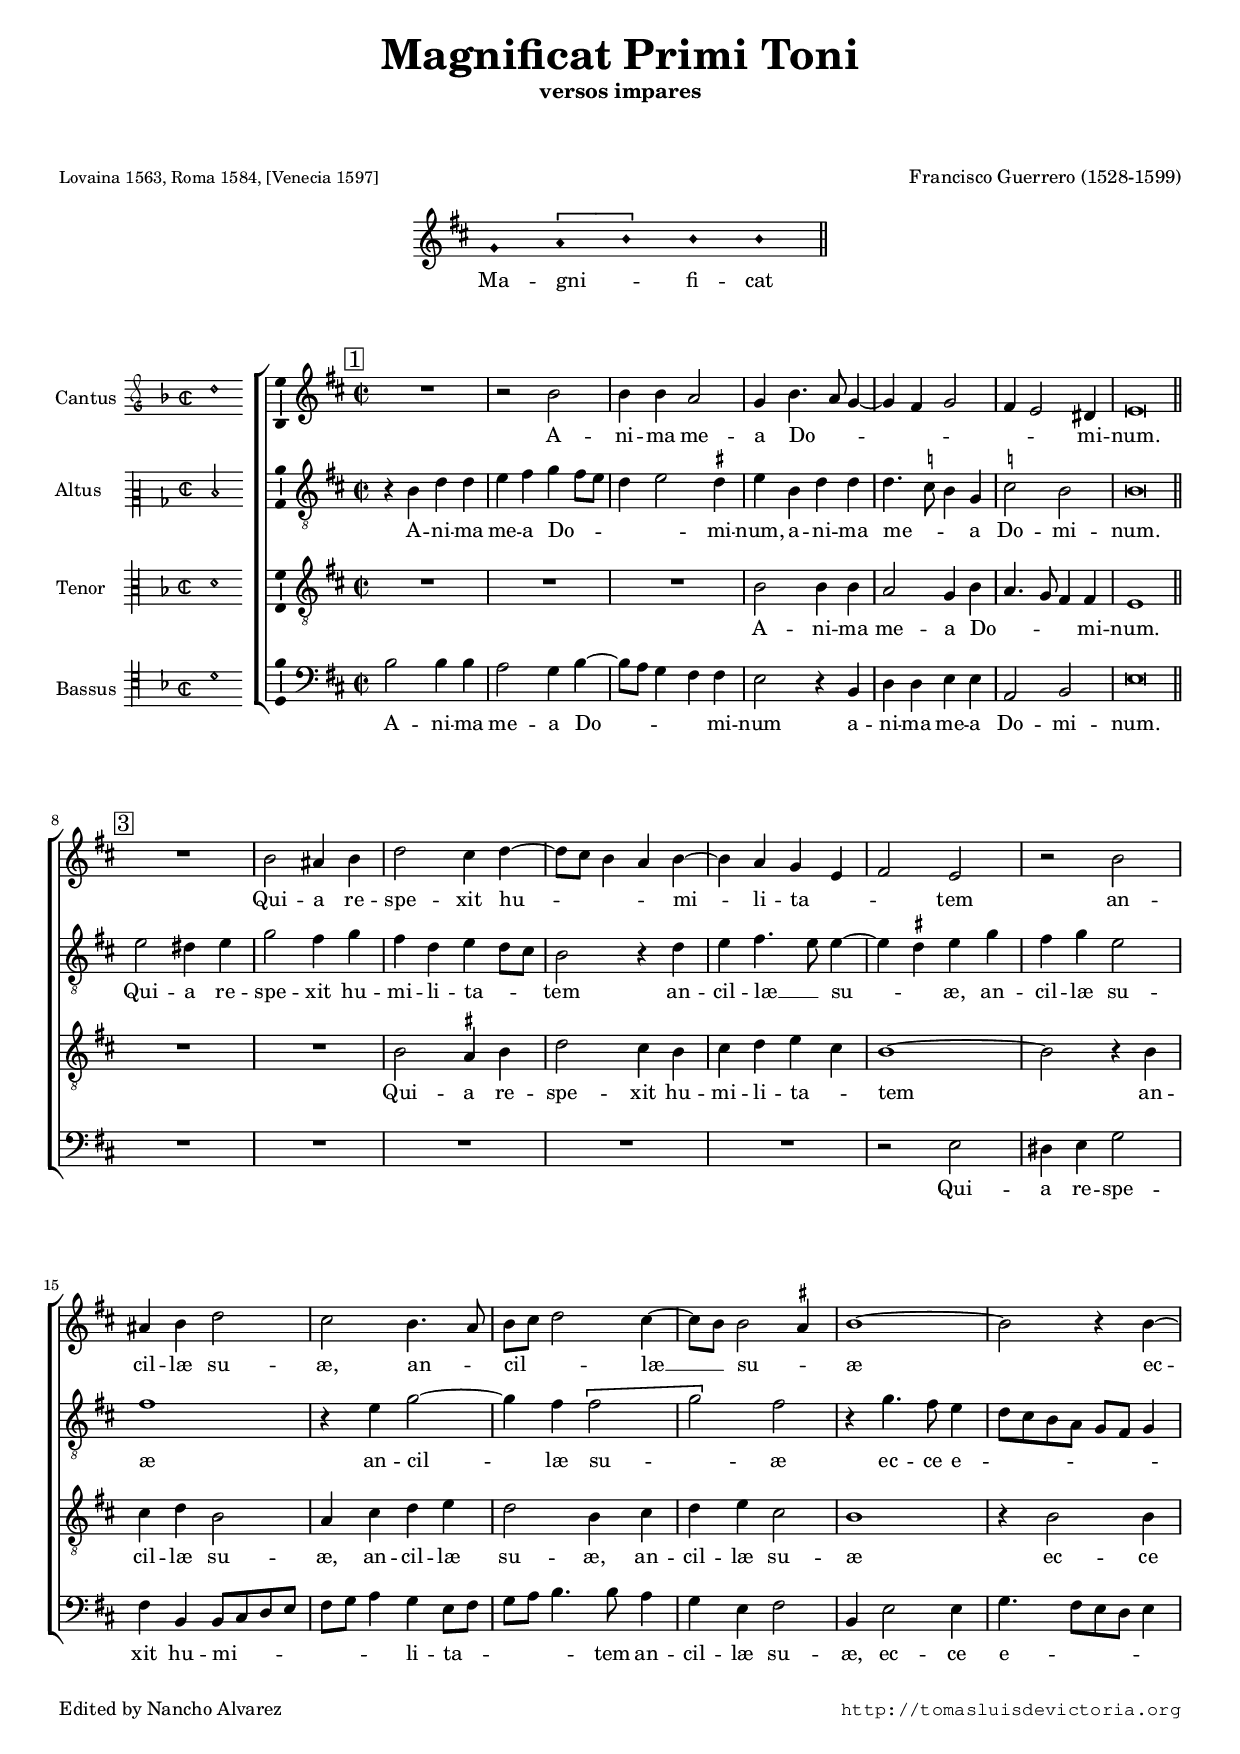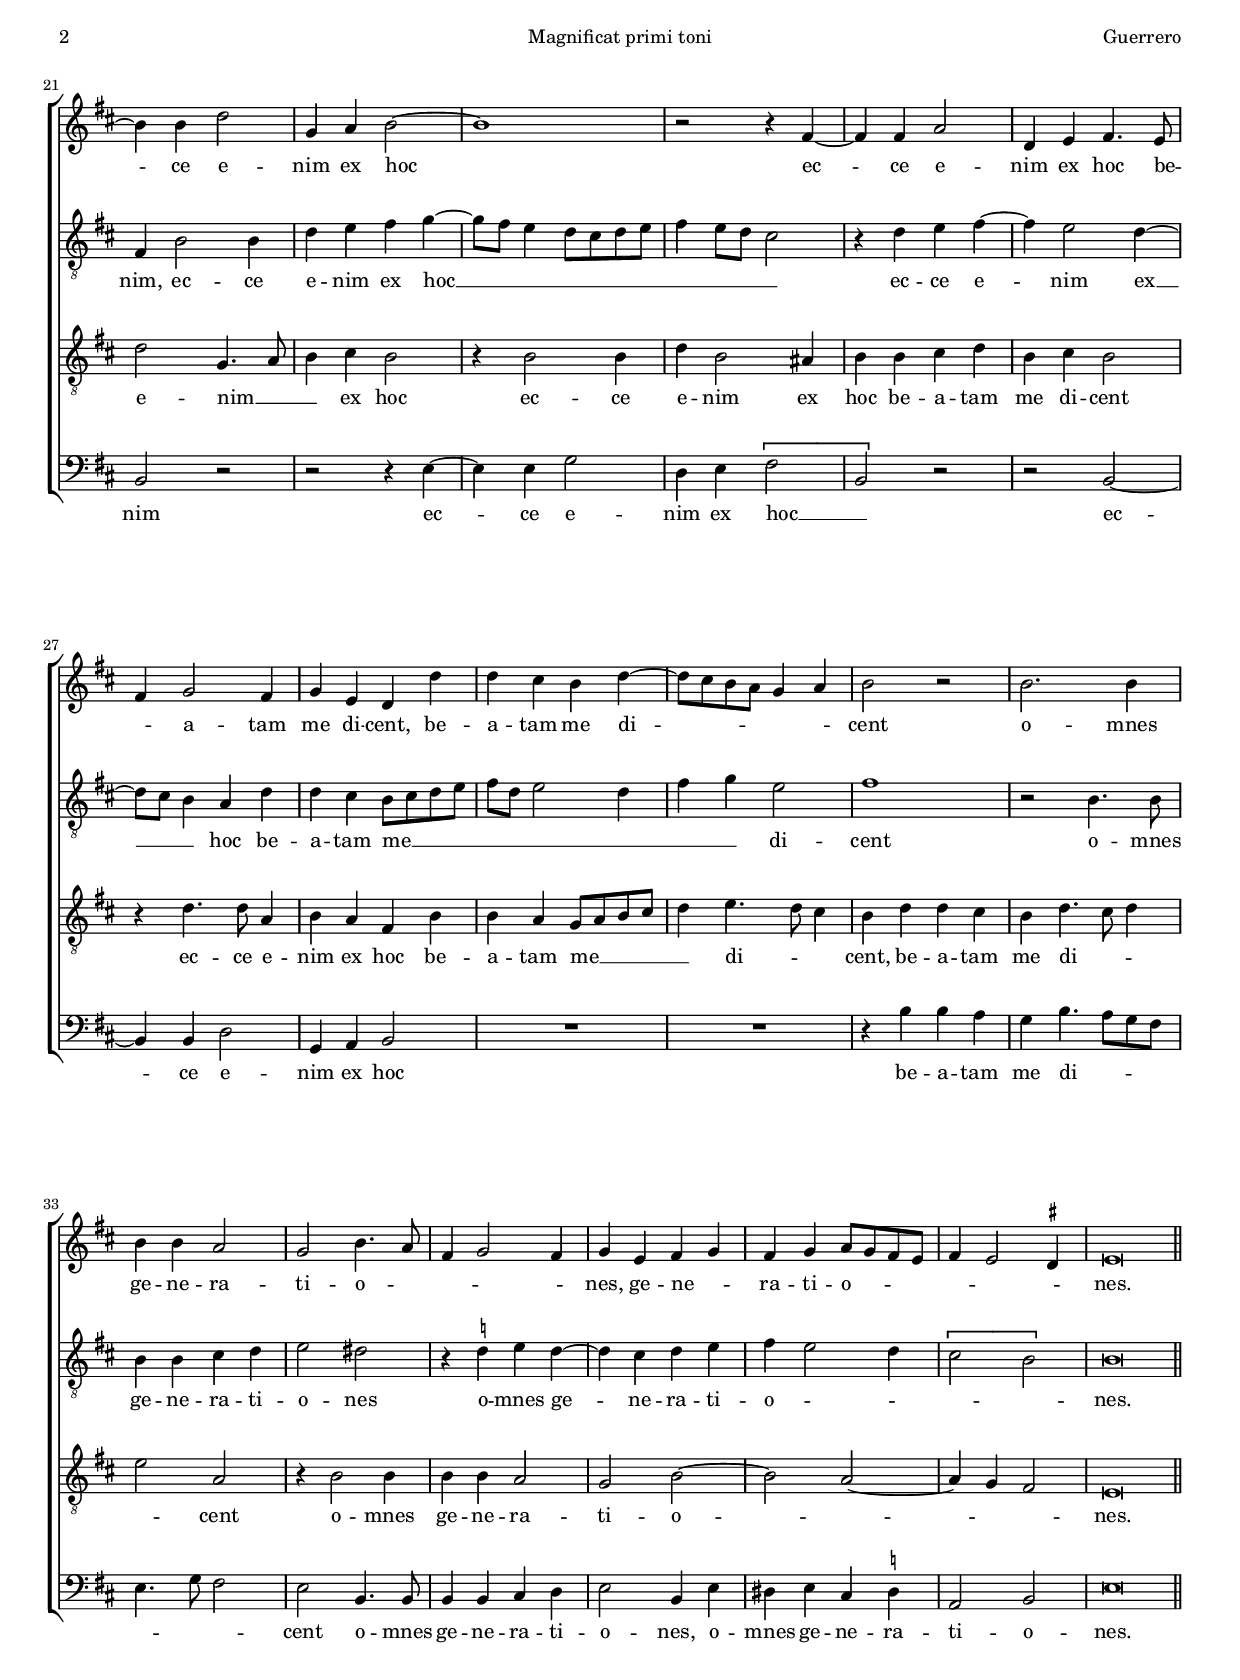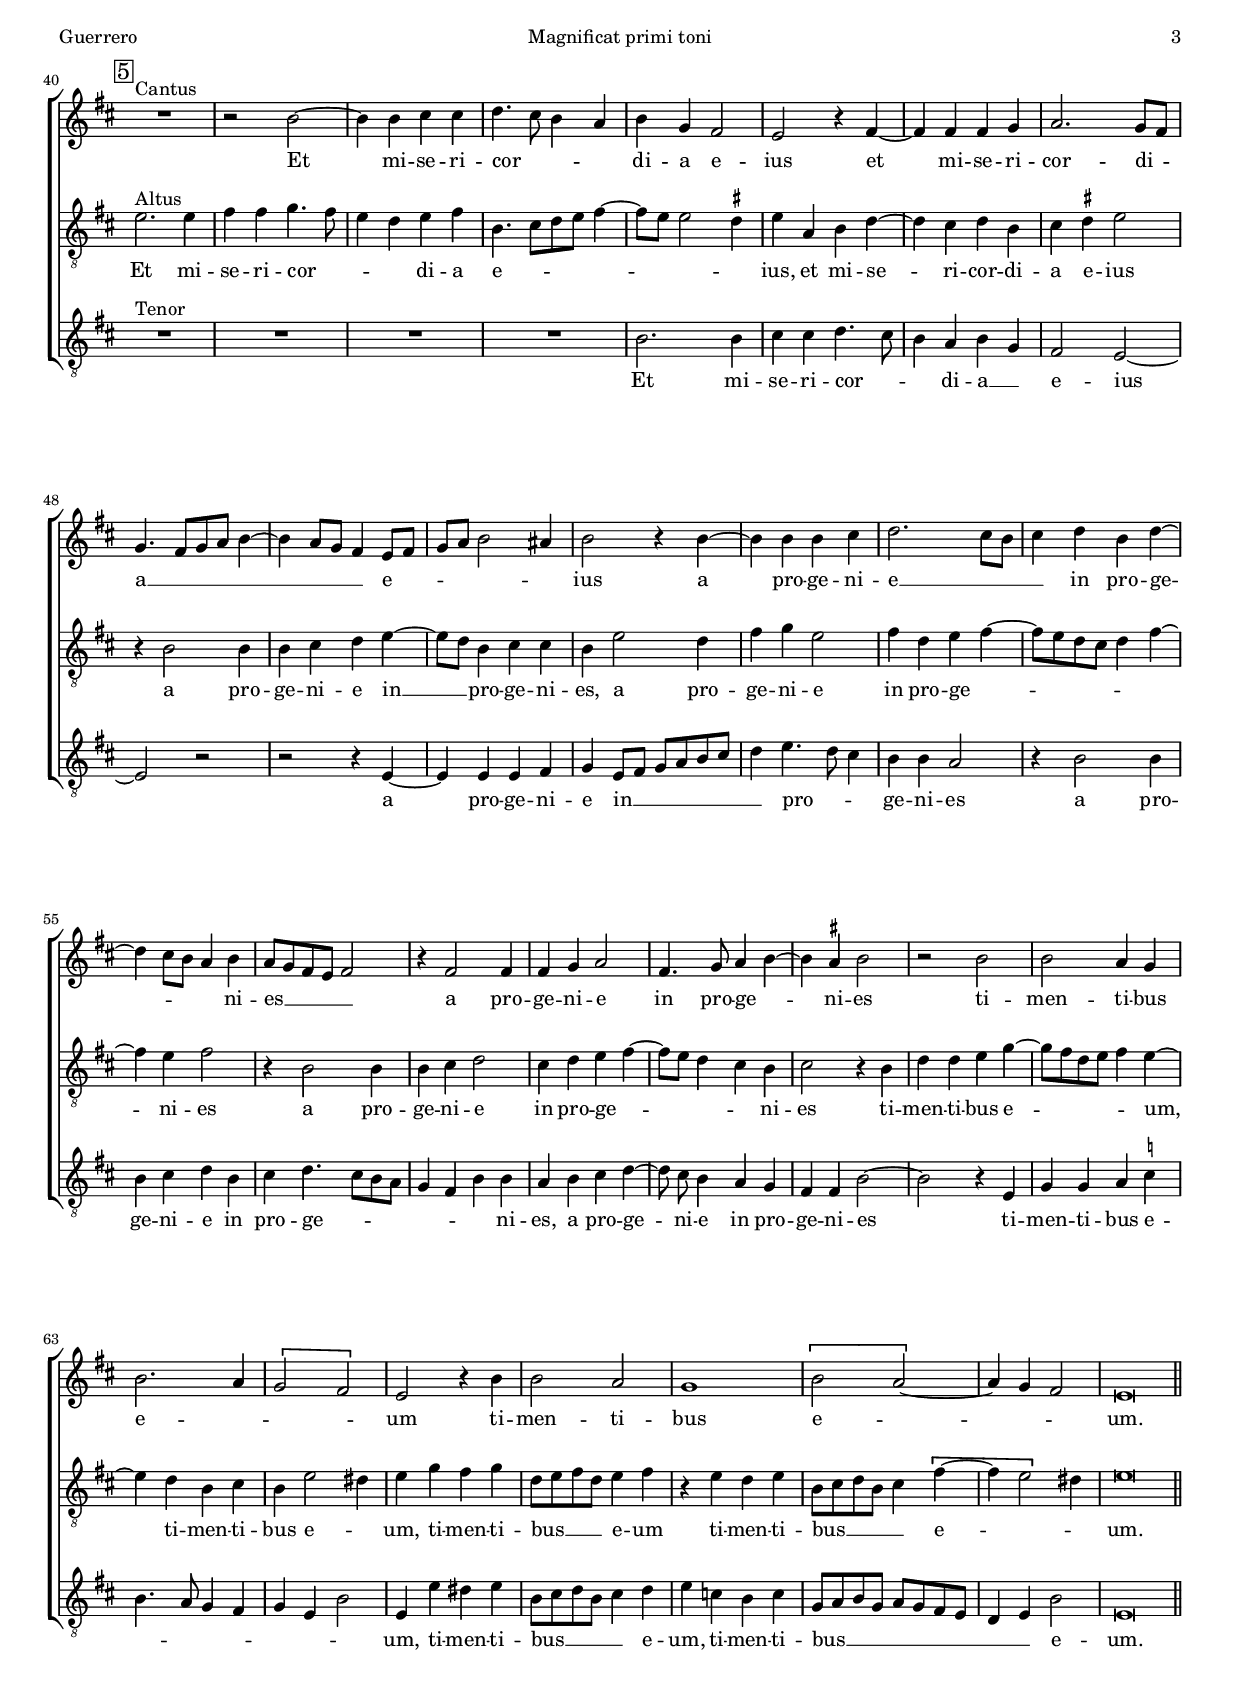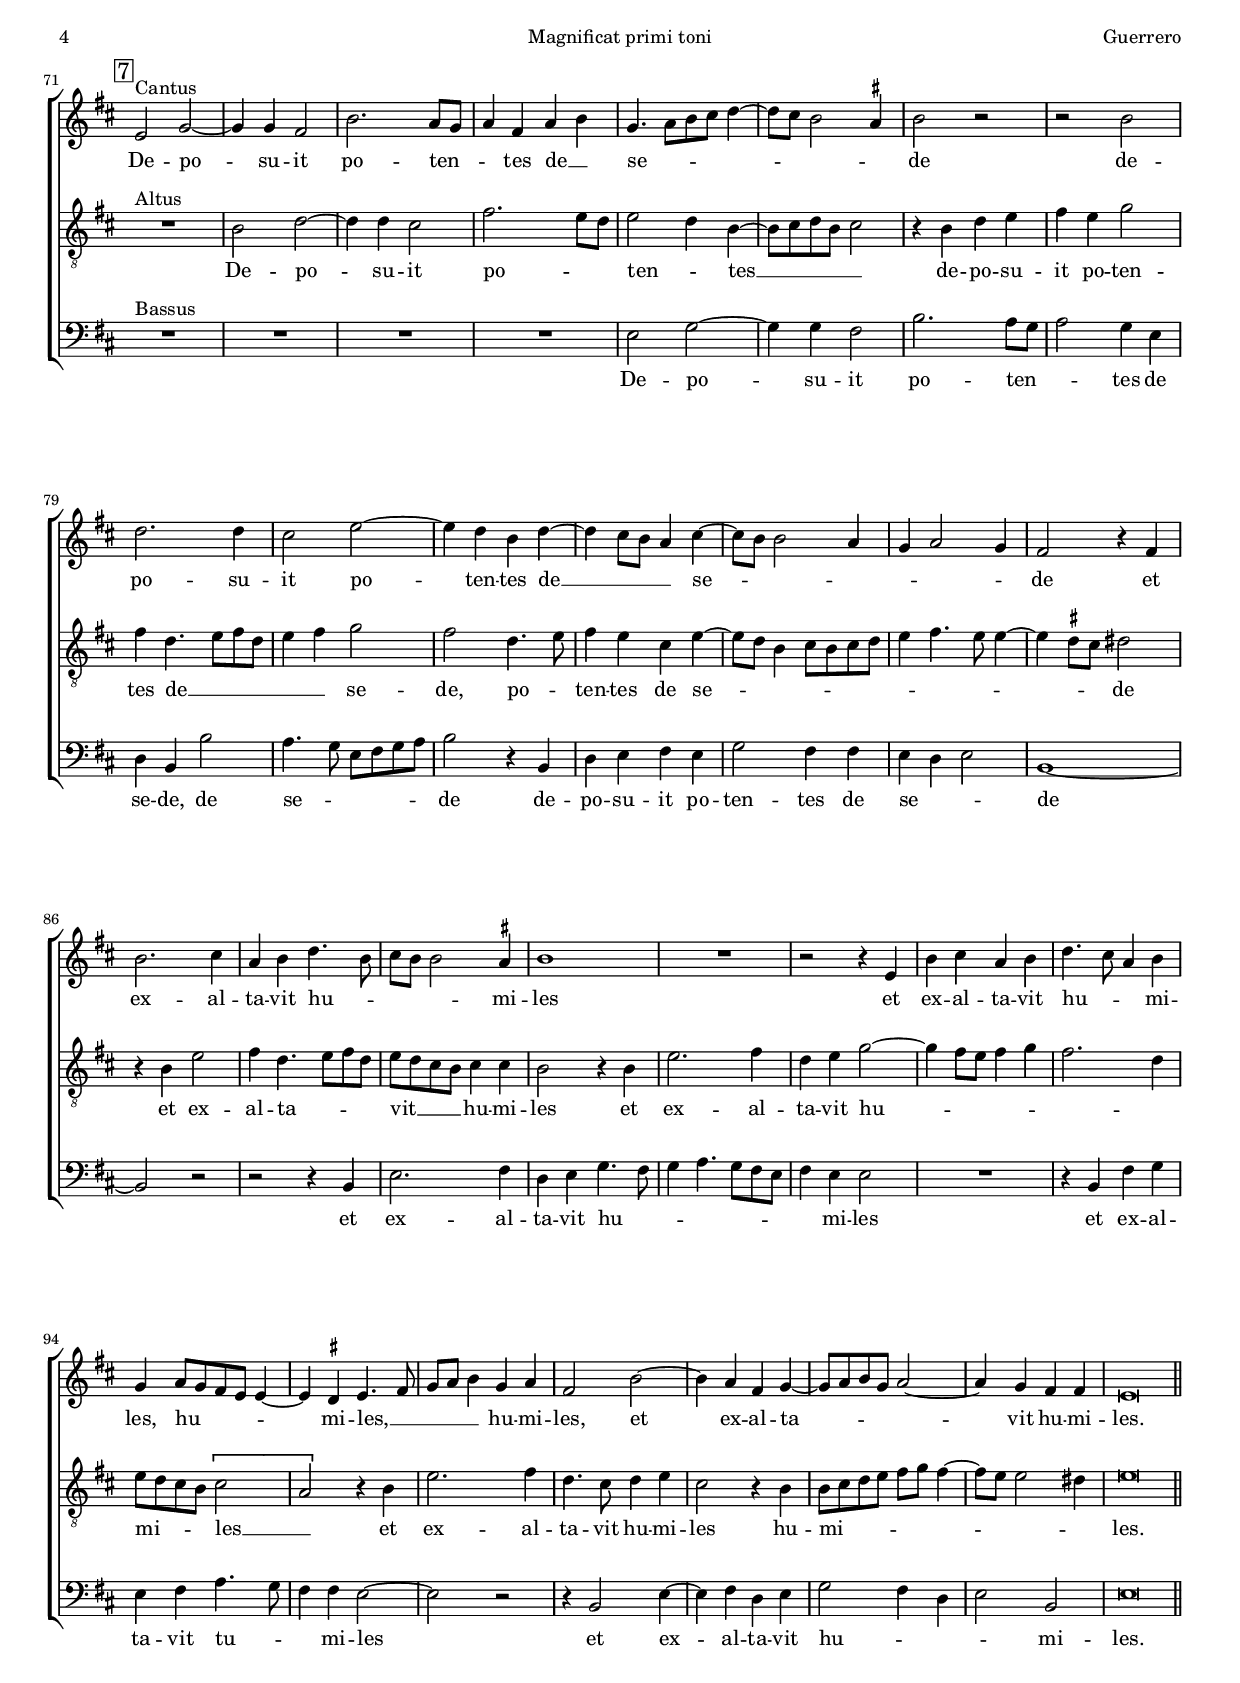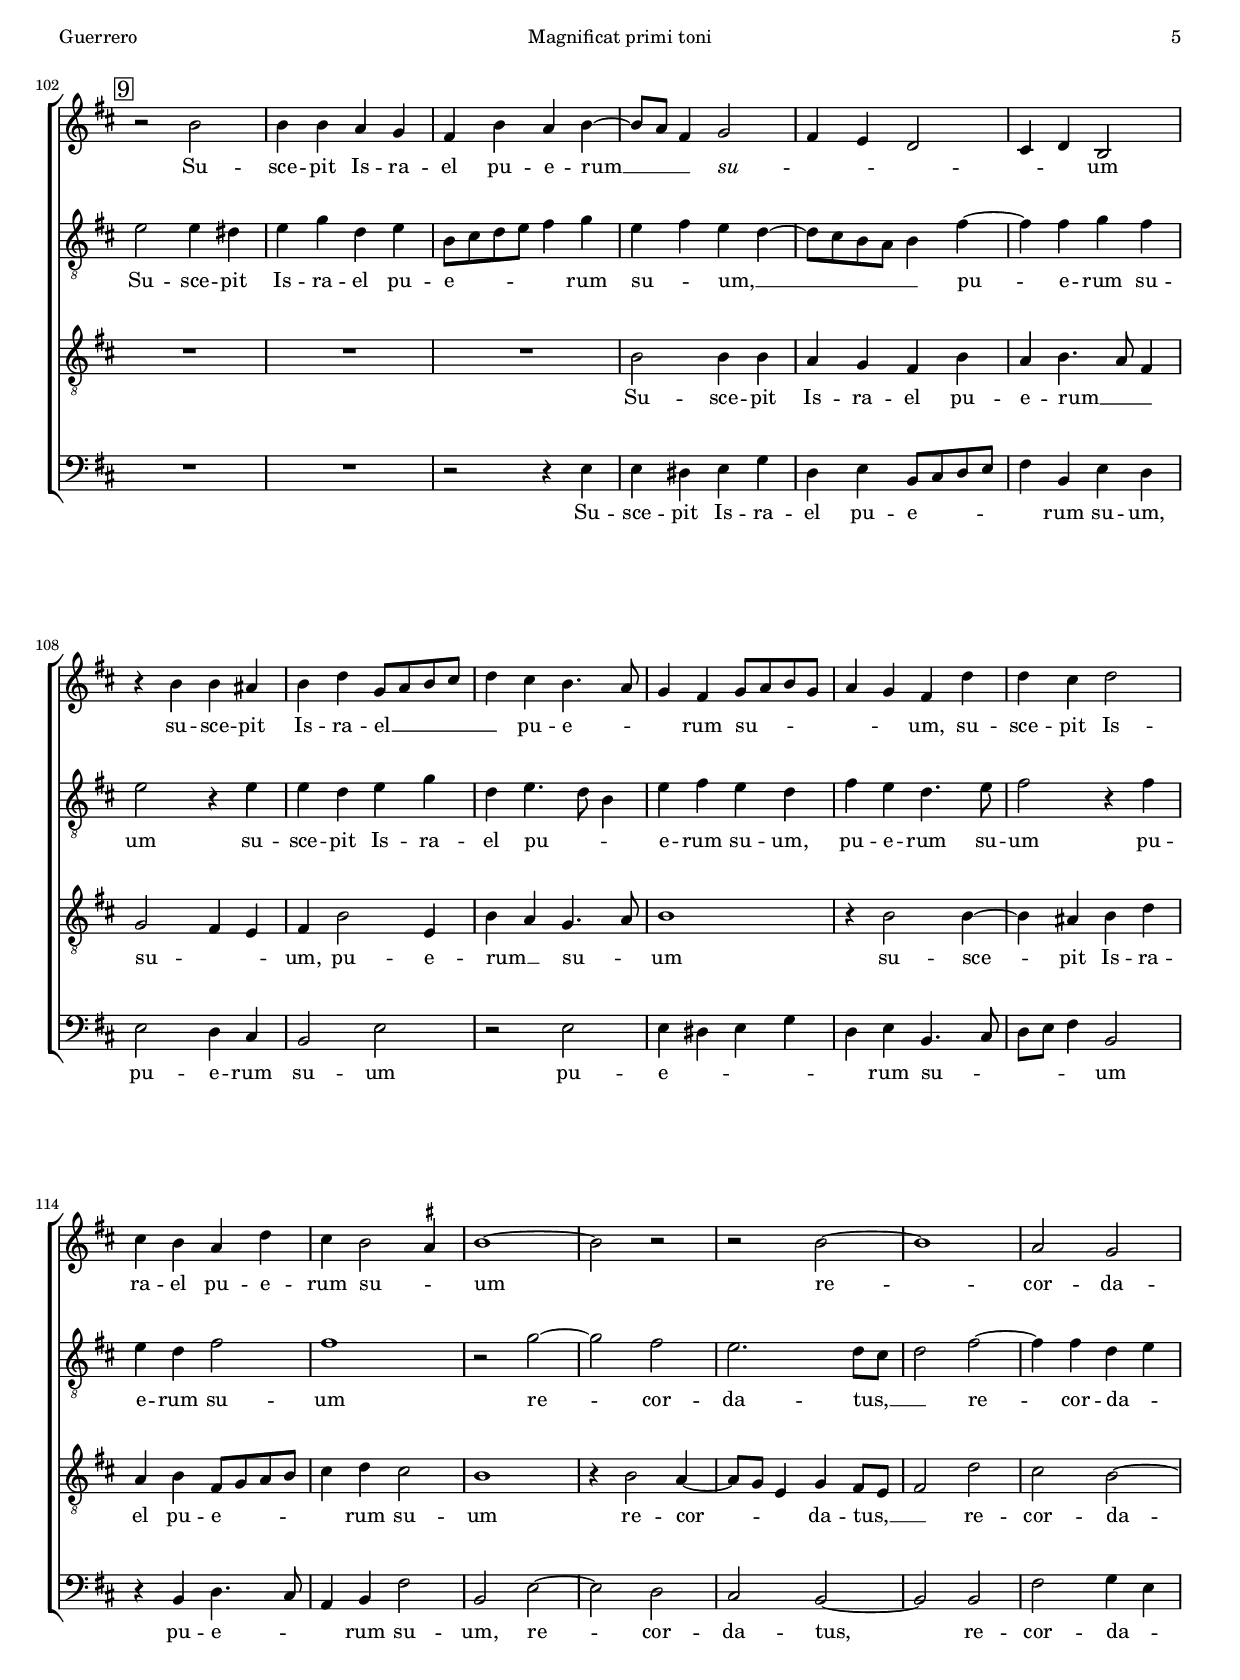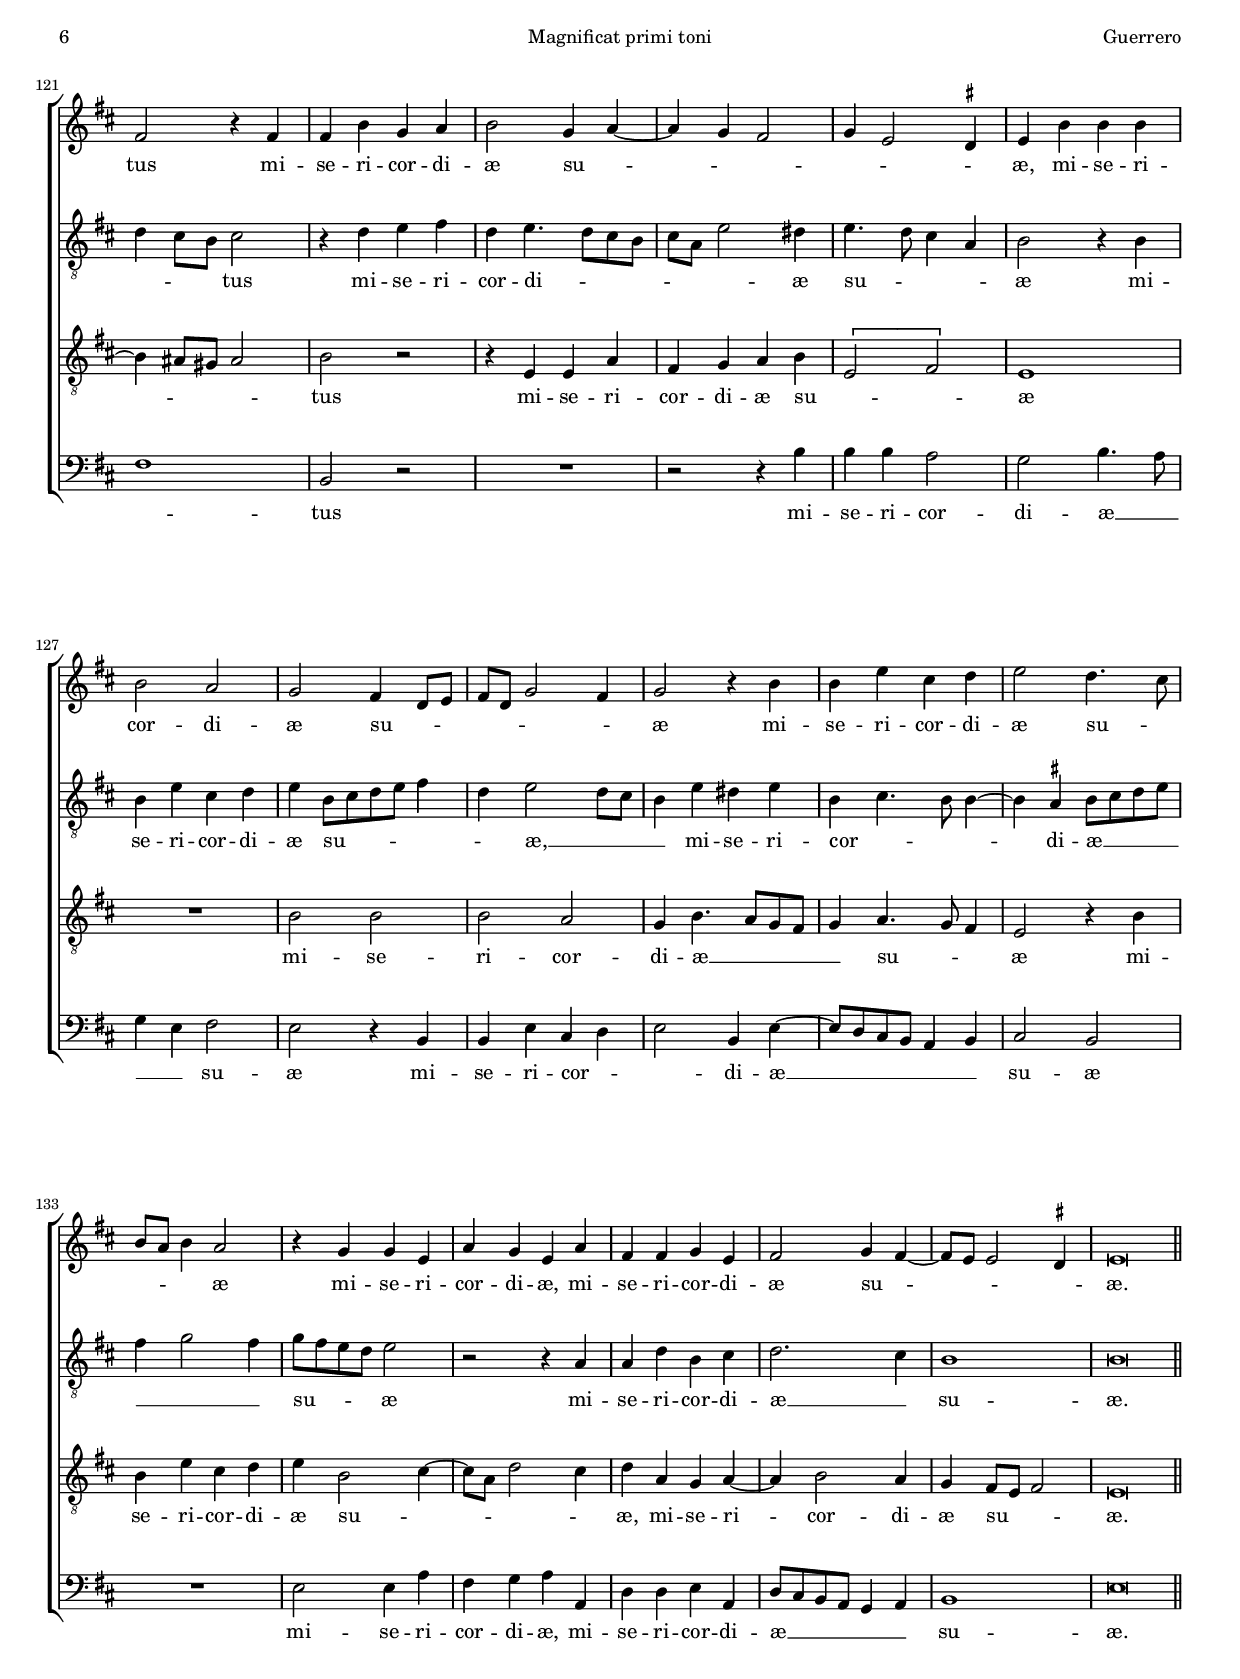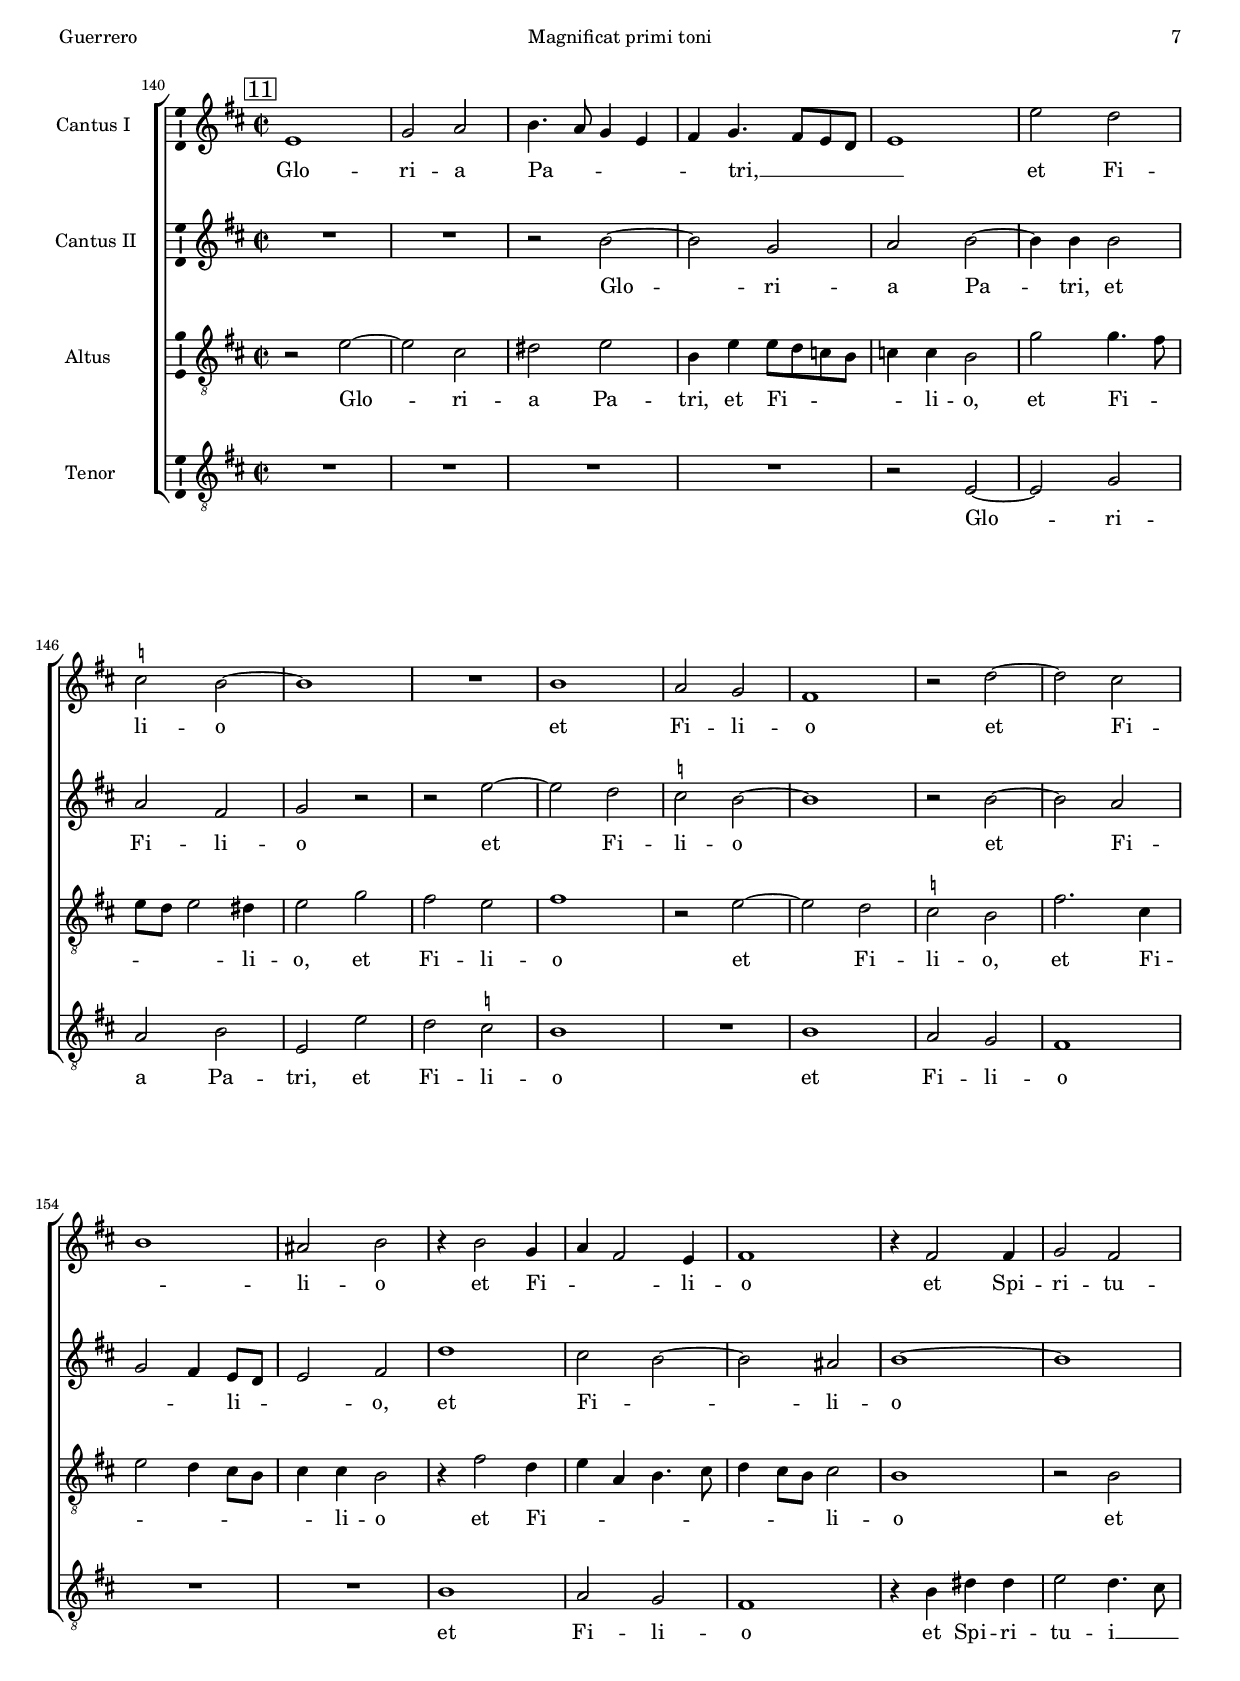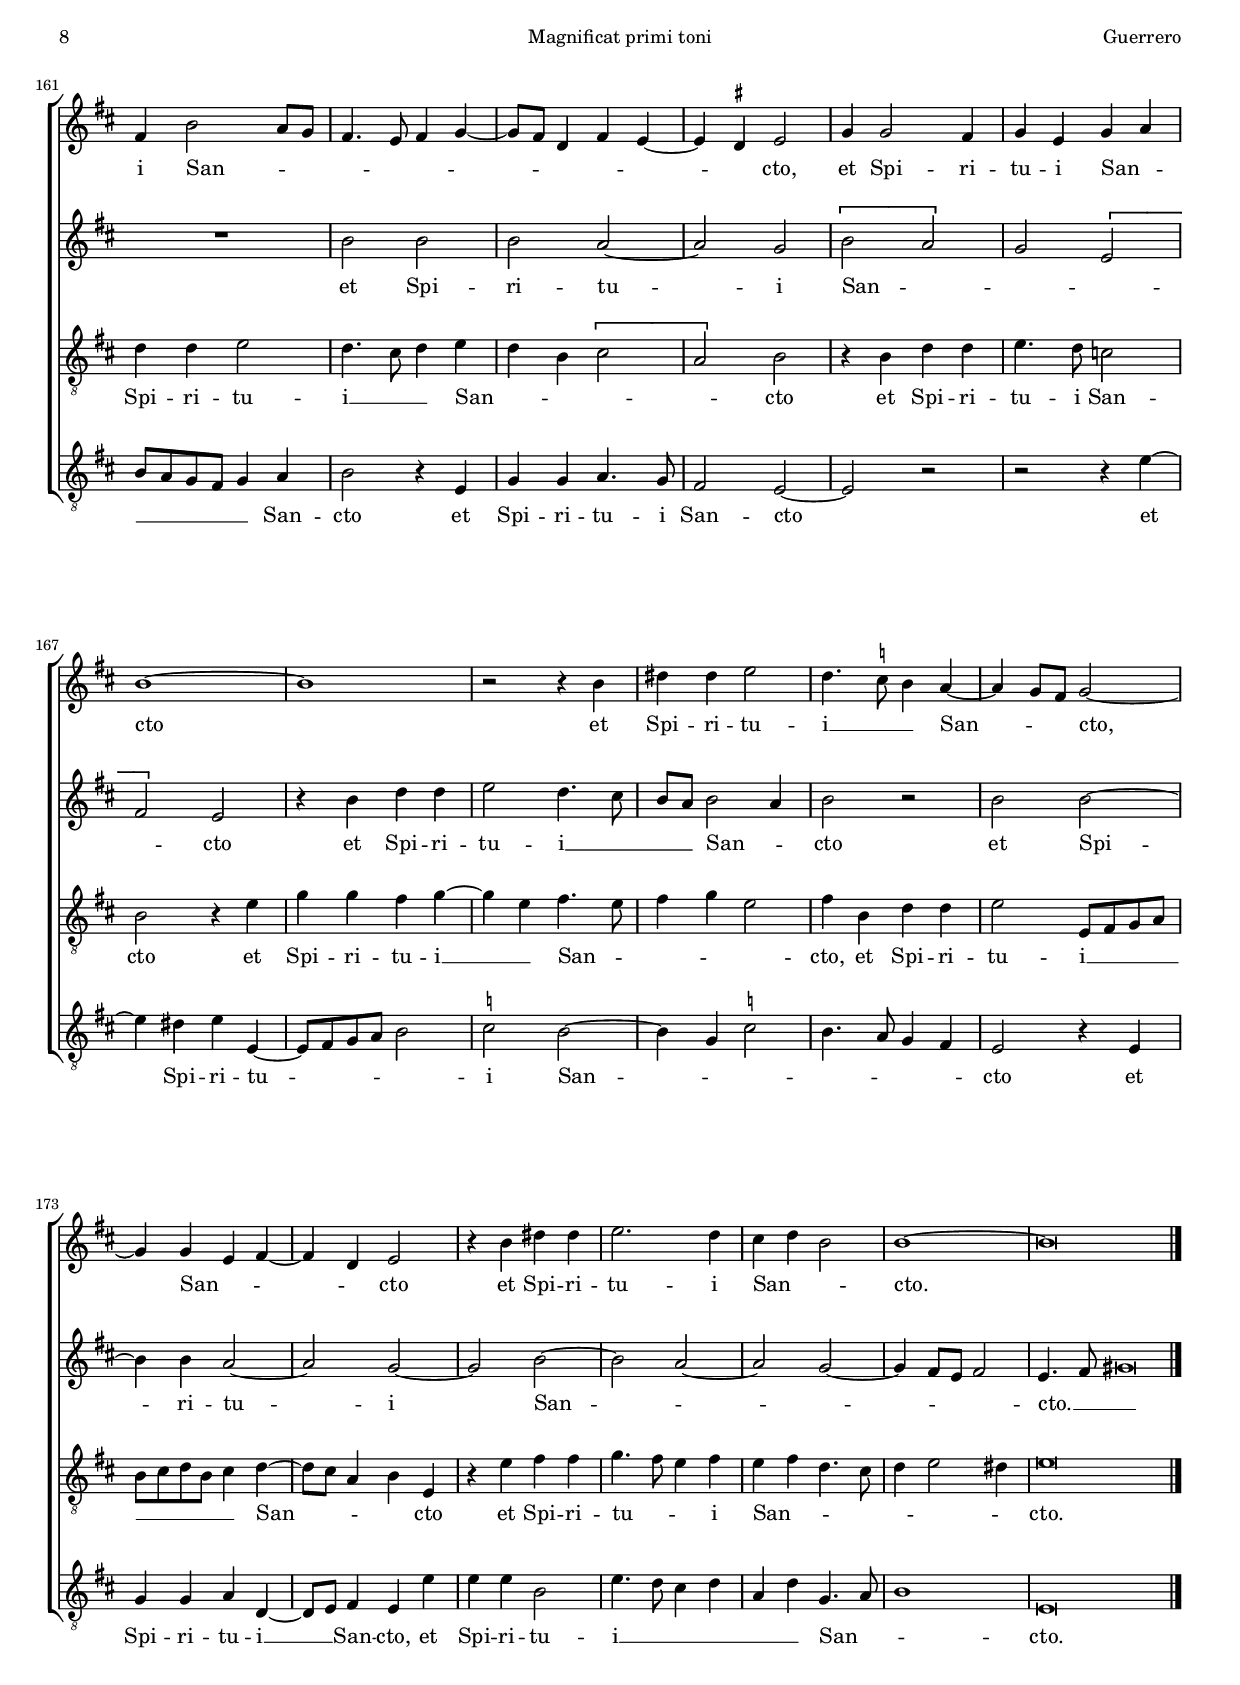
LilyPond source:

\version "2.18.0"

#(set-default-paper-size "a4")
#(set-global-staff-size 16.3)
#(ly:set-option 'point-and-click #f)
%mobile -s15.5 -i3.2 -ball

italicas=\override LyricText.font-shape = #'italic
rectas=\override LyricText.font-shape = #'upright
ss=\once \set suggestAccidentals = ##t
incipitwidth = 20

htitle="Magnificat primi toni"
hcomposer="Guerrero"

\header {
	title=\markup{\fontsize #3 "Magnificat Primi Toni"}
	subtitle="versos impares"
	subsubtitle=\markup{\null \vspace #2 }
	composer="Francisco Guerrero (1528-1599)"
        pdfauthor=\composer
	%opus="(-)"
	poet=\markup{\smaller "Lovaina 1563, Roma 1584, [Venecia 1597]"}
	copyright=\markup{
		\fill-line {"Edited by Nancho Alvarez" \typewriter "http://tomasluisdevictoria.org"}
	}
%	tagline=""
}

\score {\transpose c' a {
<<
         \new Voice = "canto" {
                 \override Staff.TimeSignature.stencil = #'()
                 \override Stem.transparent = ##t
                 \set Score.timing = ##f
                 \override NoteHead.style = #'neomensural         
                 \clef "G" 
                 \key d \minor
                 bes'4 \[c'' d''\] d'' d'' \bar "||"
         }
         \new Lyrics \lyricsto "canto" {
                 Ma -- gni -- _ fi -- cat
         }
>>
        }%transpose

\layout {
        line-width=13\cm 
        %tablet line-width=12\cm
        indent=6.0\cm
        %tablet indent = 4\cm
        ragged-right = ##f
        \override LigatureBracket.padding = #0
}
}

%tablet \pageBreak

global={\key f \major \time 2/2 
	\mark \markup{\box 1} \skip 1*7 \bar "||" \break
	\mark \markup{\box 3} \skip 1*32 \bar "||" \break
	\mark \markup{\box 5} \skip 1*31 \bar "||" \break
	\mark \markup{\box 7} \skip 1*31 \bar "||" \break
	\mark \markup{\box 9} \skip 1*38 \bar "||"
}


cantus=\relative c''{
	R1
	r2 d
	d4 d c2
	bes4 d4. c8 bes4 ~
	bes a bes2
	a4 g2 fis4
	g\breve*1/2
	R1
	d'2 cis4 d
	f2 e4 f ~
	f8 e d4 c d ~
	d c bes g 
	a2 g
	r2 d'
	cis4 d f2
	e2 d4. c8 
	d8 e f2 e4 ~
	e8 d d2 \ss cis4
	d1 ~
	d2 r4 d ~
	d d f2
	bes,4 c d2 ~
	d1
	r2 r4 a ~
	a a c2
	f,4 g a4. g8
	a4 bes2 a4
	bes g f f'
	f e d f ~
	f8 e d c bes4 c
	d2 r
	d2. d4
	d4 d c2
	bes d4. c8 a4 bes2 a4
	bes g a bes
	a bes c8 bes a g
	a4 g2 \ss fis4
	g\breve*1/2
        \once \override Score.TextScript.padding = #.8
	s4*0^\markup{"Cantus"}
	R1
	r2 d'2 ~
	d4 d e e
	f4. e8 d4 c
	d bes a2
	g r4 a ~
	a a a bes
	c2. bes8 a
	bes4. a8[ bes c] d4 ~
	d c8 bes a4 g8 a 
	bes c d2 cis4
	d2 r4 d ~
	d d d e
	f2. e8 d
	e4 f d f ~
	f e8 d c4 d
	c8 bes a g a2
	r4 a2 a4
	a bes c2
	a4. bes8 c4 d ~
	d \ss cis d2
	r d
	d c4 bes
	d2. c4
	\[bes2 a\]
	g r4 d' 
	d2 c
	bes1
	\[d2 c ~ \]
	c4 bes a2 
	g\breve*1/2
	\once \override Score.TextScript.padding = #.8
	g2^\markup{"Cantus"} bes ~
	bes4 bes a2
	d2. c8 bes
	c4 a c d
	bes4. c8[ d e] f4 ~
	f8 e d2 \ss cis4 
	d2 r
	r2 d
	f2. f4
	e2 g ~
	g4 f d f ~
	f e8 d c4 e ~
	e8 d d2 c4
	bes c2 bes4
	a2 r4 a
	d2. e4
	c d f4. d8
	e d d2 \ss cis4
	d1
	R1
	r2 r4 g,
	d'e c d 
	f4. e8 c4 d
	bes4 c8[ bes a g] g4 ~
	g \ss fis4 g4. a8
	bes c d4 bes c
	a2 d ~
	d4 c a bes ~
	bes8 c d bes c2 ~
	c4 bes a a
	g\breve*1/2
	r2 d'
	d4 d c bes
	a d c d ~
	d8 c a4 bes2
	a4 g f2
	e4 f d2
	r4 d' d cis
	d4 f bes,8 c d e
	f4 e d4. c8
	bes4 a bes8 c d bes
	c4 bes a f'
	f e f2
	e4 d c f
	e d2 \ss cis4
	d1 ~
	d2 r
	r d ~
	d1
	c2 bes
	a r4 a
	a d bes c
	d2 bes4 c ~
	c bes a2
	bes4 g 2 \ss fis4
	g d' d d
	d2 c
	bes a4 f8 g
	a f bes2 a4
	bes2 r4 d
	d g e f
	g2 f4. e8
	d c d4 c2
	r4 bes bes g 
	c bes g c
	a a bes g
	a2 bes4 a ~
	a8 g g2 \ss fis4
	g\breve*1/2
	
}

altus=\relative c'{
	r4 d f f
	g a bes a8 g 
	f4 g2 \ss fis4
	g4 d f f
	f4. \ss ees8 d4 bes
	\ss ees2 d
	d\breve*1/2
	g2 fis4 g
	bes2 a4 bes
	a4 f g f8 e
	d2 r4 f
	g a4. g8 g4 ~
	g \ss fis4 g bes
	a bes g2
	a1
	r4 g bes2 ~
	bes4 a \[a2
	bes\] a
	r4 bes4. a8 g4 
	f8 e d c bes a bes4
	a d2 d4
	f g a bes ~
	bes8 a g4 f8 e f g
	a4 g8 f e2
	r4 f g a ~
	a g2 f4 ~
	f8 e d4 c f
	f4 e d8 e f g 
	a f g2 f4
	a bes g2
	a1
	r2 d,4. d8
	d4 d e f
	g2 fis
	r4 \ss f! g f ~f e f g
	a4 g2 f4
	\[e2 d\]
	d\breve*1/2
	s4*0^\markup{"Altus"}
	g2. g4
	a a bes4. a8
	g4 f g a
	d,4. e8[ f g] a4 ~
	a8 g g2 \ss fis4
	g4 c, d f ~
	f e f d
	e4 \ss fis4 g2
	r4 d2 d4
	d e f g ~
	g8 f d4 e e
	d4 g2 f4
	a bes g2
	a4 f g a ~
	a8 g f e f4 a ~
	a4 g a2
	r4 d,2 d4
	d e f2
	e4 f g a ~
	a8 g f4 e d
	e2 r4 d
	f f g bes ~
	bes8 a f g a4 g ~
	g f d e
	d g2 fis4
	g bes a bes
	f8 g a f g4 a
	r4 g f g 
	d8 e f d e4 \[a ~
	a g2\] fis4
	g\breve*1/2
	s4*0^\markup{"Altus"} 
	R1
	d2 f ~
	f4 f e2
	a2. g8 f
	g2 f4 d ~
	d8 e f d e2
	r4 d f g
	a4 g bes2
	a4 f4. g8 a f
	g4 a bes2
	a f4. g8
	a4 g e g ~
	g8 f d4 e8 d e f
	g4 a4. g8 g4 ~
	g \ss fis8 e fis!2
	r4 d g2
	a4 f4. g8 a f
	g f e d e4 e
	d2 r4 d
	g2. a4
	f g bes2 ~
	bes4 a8 g a4 bes
	a2. f4
	g8 f e d \[e2 
	c\] r4 d
	g2. a4
	f4. e8 f4 g
	e2 r4 d
	d8 e f g a bes a4 ~
	a8 g g2 fis4 
	g\breve*1/2
	g2 g4 fis
	g bes f g
	d8 e f g a4 bes
	g4 a g f ~
	f8 e d c d4 a' ~
	a a bes a 
	g2 r4 g
	g4 f g bes
	f g4. f8 d4
	g a g f
	a g f4. g8
	a2 r4 a
	g f a2
	a1
	r2 bes ~
	bes a 
	g2. f8 e 
	f2 a ~
	a4 a f g
	f e8 d e2
	r4 f g a
	f g4. f8 e d
	e c g'2 fis4
	g4. f8 e4 c
	d2 r4 d
	d g e f
	g d8[ e f g] a4
	f4 g2 f8 e
	d4 g fis g
	d e4. d8 d4 ~
	d \ss cis d8 e f g
	a4 bes2 a4
	bes8 a g f g2
	r2 r4 c,
	c f d e
	f2. e4
	d1
	d\breve*1/2
	
}

tenor=\relative c'{
	R1*3
	d2 d4 d
	c2 bes4 d
	c4. bes8 a4 a
	g1
	R1*2
	d'2 \ss cis4 d
	f2 e4 d
	e4 f g e
	d1 ~
	d2 r4 d
	e f d2
	c4 e f g
	f2 d4 e
	f g e2
	d1
	r4 d2 d4
	f2 bes,4. c8
	d4 e d2
	r4 d2 d4
	f4 d2 cis4
	d d e f
	d e d2
	r4 f4. f8 c4
	d c a d
	d c bes8 c d e
	f4 g4. f8 e4
	d f f e
	d f4. e8 f4
	g2 c,
	r4 d2 d4
	d d c2
	bes d ~
	d c ~
	c4 bes a2
	g\breve*1/2
	s4*0^\markup{"Tenor"}
	R1*4
	d'2. d4
	e e f4. e8 
	d4 c d bes
	a2 g ~
	g2 r2
	r r4 g ~
	g g g a
	bes4 g8 a bes c d e
	f4 g4. f8 e4
	d d c2
	r4 d2 d4
	d4 e f d
	e f4. e8 d c
	bes4 a d d
	c d e f ~
	f8 \noBeam e d4 c bes
	a a d2 ~
	d r4 g,
	bes bes c \ss ees
	d4. c8 bes4 a
	bes g d'2
	g,4 g' fis g
	d8 e f d e4 f
	g ees d ees
	bes8 c d bes c bes a g
	f4 g d'2
	g,\breve*1/2
	R1*31
	R1*3
	d'2 d4 d
	c bes a d
	c d4. c8 a4
	bes2 a4 g
	a4 d2 g,4
	d' c bes4. c8
	d1
	r4 d2 d4 ~
	d cis d f
	c d a8 bes c d
	e4 f e2
	d1
	r4 d2 c4 ~
	c8 bes g4 bes a8 g
	a2 f'
	e d ~
	d4 cis8 b cis2
	d r
	r4 g, g c
	a bes c d
	\[g,2 a\]
	g1
	R1
	d'2 d
	d c
	bes4 d4. c8 bes a
	bes4 c4. bes8 a4
	g2 r4 d'
	d g e f
	g d2 e4 ~
	e8 c f2 e4
	f c bes c ~
	c d2 c4
	bes a8 g a2
	g\breve*1/2
}

bassus=\relative c'{
	d2 d4 d
	c2 bes4 d ~
	d8 c bes4 a a
	g2 r4 d
	f f g g
	c,2 d
	g\breve*1/2
	R1*5
	r2 g
	fis4 g bes2
	a4 d, d8 e f g
	a bes c4 bes g8 a 
	bes c d4. d8 c4
	bes g a2
	d,4 g2 g4
	bes4. a8[ g f] g4
	d2 r
	r r4 g ~
	g g bes2
	f4 g \[a2 
	d,2\] r2
	r d ~
	d4 d f2
	bes,4 c d2
	R1*2
	r4 d'4 d c
	bes d4. c8 bes a
	g4. bes8 a2
	g d4. d8 
	d4 d e f
	g2 d4 g
	fis g e \ss f
	c2 d
	g\breve*1/2
	R1*31
	s4*0^\markup{"Bassus"}
	R1*4
	g2 bes ~
	bes4 bes a2
	d2. c8 bes
	c2 bes4 g
	f d d'2
	c4. bes8 g8 a bes c 
	d2 r4 d,
	f4 g a g
	bes2 a4 a
	g f g2
	d1 ~
	d2 r
	r2 r4 d
	g2. a4
	f4 g bes4. a8
	bes4 c4. bes8 a g
	a4 g g2
	R1
	r4 d a' bes
	g a c4. bes8 
	a4 a g2 ~
	g r
	r4 d2 g4 ~
	g a f g
	bes2 a4 f
	g2 d
	g\breve*1/2
	R1*2
	r2 r4 g
	g fis g bes
	f g d8 e f g
	a4 d, g f
	g2 f4 e
	d2 g
	r2 g
	g4 fis g bes
	f g d4. e8
	f8 g a4 d,2
	r4 d f4. e8 
	c4 d a'2
	d,2 g ~
	g f
	e d ~
	d d 
	a' bes4 g
	a1
	d,2 r
	R1
	r2 r4 d'
	d4 d c2
	bes d4. c8
	bes4 g a2
	g r4 d
	d4 g e f
	g2 d4 g ~
	g8 f e d c4 d
	e2 d
	R1
	g2 g4 c
	a bes c c,
	f4 f g c,
	f8 e d c bes4 c
	d1
	g\breve*1/2
}

textocantus=\lyricmode{
A -- ni -- ma me -- a Do -- _ _ _ _ _ _ mi -- num.
Qui -- a re -- spe -- xit hu -- _ _ _ mi -- li -- ta -- _ _ tem
an -- cil -- læ su -- æ,
an -- _ cil -- _ _ læ __ _ su -- _ æ
ec -- ce e -- nim ex hoc
ec -- ce e -- nim ex hoc be -- _ a -- tam me di -- cent,
be -- a -- tam me di -- _ _ _ _ _ cent
o -- mnes ge -- ne -- ra -- ti -- o -- _ _ _ _ nes,
ge -- ne -- _ ra -- ti -- o -- _ _ _ _ _ _ nes.
Et mi -- se -- ri -- cor -- _ _ _ di -- a e -- ius
et mi -- se -- ri -- cor -- di -- _ a __ _ _ _ _ _ _ _ e -- _ _ _ _ _ ius
a pro -- ge -- ni -- e __ _ _ _ in pro -- ge -- _ _ _ ni -- es __ _ _ _ _ 
a pro -- ge -- ni -- e in pro -- ge -- _ ni -- es
ti -- men -- ti -- bus e -- _ _ _ um
ti -- men -- ti -- bus e -- _ _ _ um.
De -- po -- su -- it po -- ten -- _ _ tes de __ _ se -- _ _ _ _ _ _ _ de
de -- po -- su -- it po -- ten -- tes de __ _ _ _ se -- _ _ _ _ _ _ de
et ex -- al -- ta -- vit hu -- _ _ _ _ mi -- les
et ex -- al -- ta -- vit hu -- _ _ mi -- les,
hu -- _ _ _ _ mi -- les, __ _ _ _ _
hu -- mi -- les,
et ex -- al -- ta -- _ _ _ _ vit hu -- mi -- les.
Su -- sce -- pit Is -- ra -- el 
pu -- e -- rum __ _ _ \italicas su -- _ _ _ _ _ \rectas um
su -- sce -- pit Is -- ra -- el __ _ _ _ _ pu -- e -- _ _ rum su -- _ _ _ _ _ um,
su -- sce -- pit Is -- ra -- el pu -- e -- rum su -- _ um
re -- cor -- da -- tus
mi -- se -- ri -- cor -- di -- æ su -- _ _ _ _ _ _ æ,
mi -- se -- ri -- cor -- di -- æ su -- _ _ _ _ _ _ æ
mi -- se -- ri -- cor -- di -- æ su -- _ _ _ _ æ
mi -- se -- ri -- cor -- di -- æ,
mi -- se -- ri -- cor -- di -- æ su -- _ _ _ _ æ.
}

textoaltus=\lyricmode{
A -- ni -- ma me -- a Do -- _ _ _ _ mi -- num,
a -- ni -- ma me -- _ _ a Do -- mi -- num.
Qui -- a re -- spe -- xit hu -- mi -- li -- ta -- _ _ tem
an -- cil -- læ __ _ su -- _ æ,
an -- cil -- læ su -- æ
an -- cil -- læ su -- _ æ
ec -- ce e -- _ _ _ _ _ _ _ nim,
ec -- ce e -- nim ex hoc __ _ _ _ _ _ _ _ _ _ _ 
ec -- ce e -- nim ex __ _ _ hoc be -- a -- tam me __ _ _ _ _ _ _ _ _ _ di -- cent
o -- mnes ge -- ne -- ra -- ti -- o -- nes
o -- mnes ge -- ne -- ra -- ti -- o -- _ _ _ _ nes.
Et mi -- se -- ri -- cor -- _ _ _ di -- a e -- _ _ _ _ _ _ _ ius,
et mi -- se -- ri -- cor -- di -- a e -- ius
a pro -- ge -- ni -- e in __ _ pro -- ge -- ni -- es,
a pro -- ge -- ni -- e in pro -- ge -- _ _ _ _ _ _ ni -- es
a pro -- ge -- ni -- e in pro -- ge -- _ _ _ _ ni -- es
ti -- men -- ti -- bus e -- _ _ _ _ um,
ti -- men -- ti -- bus e -- _ um,
ti -- men -- ti -- bus __ _ _ _ e -- um
ti -- men -- ti -- bus __ _ _ _ _ e -- _ _ um.
De -- po -- su -- it po -- _ _ ten -- _ tes __ _ _ _ _ 
de -- po -- su -- it po -- ten -- tes de __ _ _ _ _ _ se -- de,
po -- _ ten -- tes de se -- _ _ _ _ _ _ _ _ _ _ _ _ de
et ex -- al -- ta -- _ _ _ vit __ _ _ _ hu -- mi -- les
et ex -- al -- ta -- vit hu -- _ _ _ _ _ _ mi -- _ _ _ les __ _ 
et ex -- al -- ta -- vit hu -- mi -- les
hu -- mi -- _ _ _ _ _ _ _ _ _ les.
Su -- sce -- pit Is -- ra -- el pu -- e -- _ _ _ _ rum su -- _ um, __ _ _ _ _ _ 
pu -- e -- rum su -- um
su -- sce -- pit Is -- ra -- el pu -- _ _ e -- rum su -- um,
pu -- e -- rum su -- um
pu -- e -- rum su -- um
re -- cor -- da -- tus, __ _ _ 
re -- cor -- da -- _ _ _ _ tus
mi -- se -- ri -- cor -- di -- _ _ _ _ _ _ æ su -- _ _ _ æ
mi -- se -- ri -- cor -- di -- æ su -- _ _ _ _ _ æ, __ _ _ _ 
mi -- se -- ri -- cor -- _ _ _ di -- æ __ _ _ _ _ _ _ su -- _ _ _ æ
mi -- se -- ri -- cor -- di -- æ __ _ su -- æ.
}

textotenor=\lyricmode{
A -- ni -- ma me -- a Do -- _ _ _ mi -- num.
Qui -- a re -- spe -- xit hu -- mi -- li -- ta -- _ tem
an -- cil -- læ su -- æ,
an -- cil -- læ su -- æ,
an -- cil -- læ su -- æ
ec -- ce e -- nim __ _ _ ex hoc
ec -- ce e -- nim ex hoc be -- a -- tam me di -- cent
ec -- ce e -- nim ex hoc be -- a -- tam me __ _ _ _ _ di -- _ _ cent,
be -- a -- tam me di -- _ _ _ cent
o -- mnes ge -- ne -- ra -- ti -- o -- _ _ _ nes.
Et mi -- se -- ri -- cor -- _ _ di -- a __ _ e -- ius
a pro -- ge -- ni -- e in __ _ _ _ _ _ _ pro -- _ _ ge -- ni -- es
a pro -- ge -- ni -- e in pro -- ge -- _ _ _ _ _ _ ni -- es,
a pro -- ge -- ni -- e in pro -- ge -- ni -- es
ti -- men -- ti -- bus e -- _ _ _ _ _ _ _ um,
ti -- men -- ti -- bus __ _ _ _ _ e -- um,
ti -- men -- ti -- bus __ _ _ _ _ _ _ _ _ _ e -- um.
Su -- sce -- pit Is -- ra -- el pu -- e -- rum __ _ _ su -- _ _ um,
pu -- e -- rum __ _ su -- _ um
su -- sce -- pit Is -- ra -- el pu -- e -- _ _ _ _ rum su -- um
re -- cor -- _ _ da -- tus, __ _ _ 
re -- cor -- da -- _ _ _ tus
mi -- se -- ri -- cor -- di -- æ su -- _ _ æ
mi -- se -- ri -- cor -- di -- æ __ _ _ _ _ su -- _ _ æ
mi -- se -- ri -- cor -- di -- æ su -- _ _ _ _ æ,
mi -- se -- ri -- cor -- di -- æ su -- _ _ æ.
}

textobassus=\lyricmode{
A -- ni -- ma me -- a Do -- _ _ _ mi -- num
a -- ni -- ma me -- a Do -- mi -- num.
Qui -- a re -- spe -- xit hu -- mi -- _ _ _ _ _ _ li -- ta -- _ _ _ _ tem
an -- cil -- læ su -- æ,
ec -- ce e -- _ _ _ _ nim
ec -- ce e -- nim ex hoc __ _ 
ec -- ce e -- nim ex hoc
be -- a -- tam me di -- _ _ _ _ _ _ cent
o -- mnes ge -- ne -- ra -- ti -- o -- nes,
o -- mnes ge -- ne -- ra -- ti -- o -- nes.
De -- po -- su -- it po -- ten -- _ _ tes de se -- de,
de se -- _ _ _ _ _ de
de -- po -- su -- it po -- ten -- tes de se -- _ _ de
et ex -- al -- ta -- vit hu -- _ _ _ _ _ _ _ mi -- les
et ex -- al -- ta -- vit tu -- _ _ mi -- les
et ex -- al -- ta -- vit hu -- _ _ _ mi -- les.
Su -- sce -- pit Is -- ra -- el pu -- e -- _ _ _ _ rum su -- um,
pu -- e -- rum su -- um
pu -- e -- _ _ _ _ rum su -- _ _ _ _ um
pu -- e -- _ _ rum su -- um,
re -- cor -- da -- tus, 
re -- cor -- da -- _ _ tus
mi -- se -- ri -- cor -- di -- æ __ _ _ _ su -- æ
mi -- se -- ri -- cor -- _ _ di -- æ __ _ _ _ _ _ su -- æ
mi -- se -- ri -- cor -- di -- æ,
mi -- se -- ri -- cor -- di -- æ __ _ _ _ _ _ su -- æ.
}

incipitcantus=\markup{
	\score{
		{ 
		\set Staff.instrumentName="Cantus "
		\override NoteHead.style = #'neomensural
		\override Rest.style = #'neomensural
		\override Staff.TimeSignature.style = #'neomensural
		\cadenzaOn 
		\clef "petrucci-g"
		\key f \major
		\time 2/2
		d''1
		} 
	\layout {
		\context {\Voice
			\remove Ligature_bracket_engraver
			\consists Mensural_ligature_engraver
		}
		line-width=\incipitwidth
		indent = 0
	}
	}
}


incipitaltus=\markup{
	\score{
		{ 
		\set Staff.instrumentName="Altus    "
		\override NoteHead.style = #'neomensural
		\override Rest.style = #'neomensural
		\override Staff.TimeSignature.style = #'neomensural
		\cadenzaOn 
		\clef "petrucci-c2"
		\key f \major
		\time 2/2
		d'2
		} 
	\layout {
		\context {\Voice
			\remove Ligature_bracket_engraver
			\consists Mensural_ligature_engraver
		}
		line-width=\incipitwidth
		indent = 0
	}
	}
}

incipittenor=\markup{
	\score{
		{ 
		\set Staff.instrumentName="Tenor   "
		\override NoteHead.style = #'neomensural 
		\override Rest.style = #'neomensural
		\override Staff.TimeSignature.style = #'neomensural
		\cadenzaOn 
		\clef "petrucci-c3"
		\key f \major
		\time 2/2
		d'1
		} 
	\layout {
		\context {\Voice
			\remove Ligature_bracket_engraver
			\consists Mensural_ligature_engraver
		}
		line-width=\incipitwidth
		indent=0
	}
	}
}

incipitbassus=\markup{
	\score{
		{ 
		\set Staff.instrumentName="Bassus "
		\override NoteHead.style = #'neomensural 
		\override Rest.style = #'neomensural
		\override Staff.TimeSignature.style = #'neomensural
		\cadenzaOn 
		\clef "petrucci-c4"
		\key f \major
		\time 2/2
		d'1
		} 
	\layout {
		\context {\Voice
			\remove Ligature_bracket_engraver
			\consists Mensural_ligature_engraver
		}
		line-width=\incipitwidth
		indent=0
	}
	}
}



\score {\transpose c' a{
\new ChoirStaff<<

	\new Staff <<\global
	\new Voice="v1" {
		\set Staff.instrumentName=\incipitcantus
		\clef "treble"
		\cantus }
	\new Lyrics \lyricsto "v1" {\textocantus }
	>>

	\new Staff <<\global
	\new Voice="v2" {
		\set Staff.instrumentName=\incipitaltus
		\clef "G_8"
		\altus }
	\new Lyrics \lyricsto "v2" {\textoaltus }
	>>
	
	\new Staff <<\global
	\new Voice="v3" {
		\set Staff.instrumentName=\incipittenor
		\clef "G_8"
		\tenor }
	\new Lyrics \lyricsto "v3" {\textotenor }
	>>

	\new Staff <<\global
	\new Voice="v4" {
		\set Staff.instrumentName=\incipitbassus
		\clef "bass"
		\bassus }
	\new Lyrics \lyricsto "v4" {\textobassus }
	>>
	
>>

	}%transpose

\layout{ 
	\context {\Lyrics 
		\override VerticalAxisGroup.minimum-Y-extent = #'(-0.0 . 0.0) 
		%\override LyricText.font-size = #1.2
		\override LyricHyphen.minimum-distance = #0.33
	}
	\context {\Score 
		\override BarNumber.padding = #2 
	}
	\context {\Voice 
		%melismaBusyProperties = #'() 
	}
	\context { \Staff \RemoveEmptyStaves }
	\context {\Staff 
		\override VerticalAxisGroup.staff-staff-spacing =
			#'((basic-distance . 11) (minimum-distance . 0) (padding . 1))
		\consists Ambitus_engraver 
		\override LigatureBracket.padding = #1
	}
}

%\midi {}

}


global={\key f \major \time 2/2 
	\mark \markup{\box 11} \skip 1*40 \bar "|."
}


cantus=\relative c''{
	\set Score.currentBarNumber = #140 \bar ""
	g1
	bes2 c
	d4. c8 bes4 g
	a bes4. a8 g f
	g1
	g'2 f
	\ss ees d ~
	d1
	R1
	d1
	c2 bes
	a1 
	r2 f' ~
	f e 
	d1
	cis2 d
	r4 d2 bes4
	c4 a2 g4
	a1
	r4 a2 a4
	bes2 a
	a4 d2 c8 bes
	a4. g8 a4 bes ~
	bes8 a f4 a g ~
	g \ss fis4 g2
	bes4 bes2 a4
	bes g bes c 
	d1 ~
	d
	r2 r4 d
	fis4 fis g2
	f4. \ss ees8 d4 c ~
	c bes8 a bes2 ~
	bes4 bes g a ~
	a f g2
	r4 d' fis fis
	g2. f4
	e f d2
	d1 ~
	d\breve*1/2
}

altus=\relative c''{
	R1*2
	r2 d ~
	d bes
	c d ~
	d4 d d2
	c a 
	bes r
	r g' ~
	g f
	\ss ees d ~
	d1
	r2 d ~
	d c 
	bes a4 g8 f
	g2 a 
	f'1
	e2 d ~
	d cis
	d1 ~
	d
	R1
	d2 d
	d c ~
	c bes
	\[d2 c\]
	bes \[g
	a\] g
	r4 d' f f
	g2 f4. e8
	d c d2 c4
	d2 r
	d d ~
	d4 d c2 ~
	c bes ~
	bes d ~
	d c ~
	c bes ~
	bes4 a8 g a2
	g4. a8 b\breve*1/4
}

tenor=\relative c''{
	r2 g ~
	g e
	fis g
	d4 g g8 f ees d
	ees4 ees d2
	bes'2 bes4. a8 
	g f g2 fis4
	g2 bes
	a g
	a1
	r2 g ~
	g f 
	\ss ees d
	a'2. e4
	g2 f4 e8 d
	e4 e d2
	r4 a'2 f4
	g c, d4. e8
	f4 e8 d e2
	d1
	r2 d
	f4 f g2
	f4. e8 f4 g
	f d \[e2
	c\] d
	r4 d f f
	g4. f8 ees2
	d r4 g
	bes bes a bes ~
	bes g a4. g8
	a4 bes g2
	a4 d, f f
	g2 g,8 a bes c
	d e f d e4 f ~
	f8 e c4 d g,
	r4 g'a a 
	bes4. a8 g4 a
	g a f4. e8
	f4 g2 fis4
	g\breve*1/2
}

bassus=\relative c'{
	R1*4
	r2 g ~
	g bes
	c d
	g, g'
	f \ss ees
	d1
	R1
	d1
	c2 bes
	a1 
	R1*2
	d1
	c2 bes
	a1
	r4 d4 fis fis
	g2 f4. e8 
	d c bes a bes4 c
	d2 r4 g,
	bes bes c4. bes8
	a2 g ~
	g r
	r r4 g' ~
	g fis g g, ~ 
	g8 a bes c d2
	\ss ees d ~
	d4 bes \ss ees2
	d4. c8 bes4 a
	g2 r4 g
	bes bes c f, ~
	f8 g a4 g g'
	g g d2
	g4. f8 e4 f
	c f bes,4. c8
	d1
	g,\breve*1/2
}

textocantus=\lyricmode{
Glo -- ri -- a Pa -- _ _ _ _ tri, __ _ _ _ _ 
et Fi -- li -- o
et Fi -- li -- o
et Fi -- _ li -- o
et Fi -- _ _ li -- o
et Spi -- ri -- tu -- i San -- _ _ _ _ _ _ _ _ _ _ _ cto,
et Spi -- ri -- tu -- i San -- _ cto
et Spi -- ri -- tu -- i __ _ _ San -- _ _ cto,
San -- _ _ _ cto
et Spi -- ri -- tu -- i San -- _ _ cto.
}

textoaltus=\lyricmode{
Glo -- ri -- a Pa -- tri,
et Fi -- li -- o
et Fi -- li -- o
et Fi -- _ _ li -- _ _ o,
et Fi -- _ li -- o
et Spi -- ri -- tu -- i San -- _ _ _ _ cto
et Spi -- ri -- tu -- i __ _ _ _ San -- _ cto
et Spi -- ri -- tu -- i
San -- _ _ _ _ _ cto. __ _ _ 
}

textotenor=\lyricmode{
Glo -- ri -- a Pa -- tri,
et Fi -- _ _ _ _ li -- o,
et Fi -- _ _ _ _ li -- o,
et Fi -- li -- o
et Fi -- li -- o,
et Fi -- _ _ _ _ _ li -- o
et Fi -- _ _ _ _ _ _ _ li -- o
et Spi -- ri -- tu -- i __ _ _ San -- _ _ _ _ cto
et Spi -- ri -- tu -- i San -- cto
et Spi -- ri -- tu -- i __ _ San -- _ _ _ _ cto,
et Spi -- ri -- tu -- i __ _ _ _ _ _ _ _ _ San -- _ _ _ cto
et Spi -- ri -- tu -- _ _ i San -- _ _ _ _ _ _ cto.
}

textobassus=\lyricmode{
Glo -- ri -- a Pa -- tri,
et Fi -- li -- o
et Fi -- li -- o
et Fi -- li -- o
et Spi -- ri -- tu -- i __ _ _ _ _ _ _ San -- cto
et Spi -- ri -- tu -- i San -- cto
et Spi -- ri -- tu -- _ _ _ _ i
San -- _ _ _ _ _ _ cto
et Spi -- ri -- tu -- i __ _ San -- cto,
et Spi -- ri -- tu -- i __ _ _ _ _ _ San -- _ _ cto.
}


\score {\transpose c' a{
\new ChoirStaff<<

	\new Staff <<\global
	\new Voice="v1" {
		\set Staff.instrumentName="Cantus I  "
		\clef "treble"
		\cantus }
	\new Lyrics \lyricsto "v1" {\textocantus }
	>>

	\new Staff <<\global
	\new Voice="v2" {
		\set Staff.instrumentName="Cantus II "
		\clef "treble"
		\altus }
	\new Lyrics \lyricsto "v2" {\textoaltus }
	>>
	
	\new Staff <<\global
	\new Voice="v3" {
		\set Staff.instrumentName="Altus    "
		\clef "G_8"
		\tenor }
	\new Lyrics \lyricsto "v3" {\textotenor }
	>>

	\new Staff <<\global
	\new Voice="v4" {
		\set Staff.instrumentName="Tenor   "
		\clef "G_8"
		\bassus }
	\new Lyrics \lyricsto "v4" {\textobassus }
	>>
	
>>

	}%transpose

\layout{ 
        indent = 1.8\cm
	\context {\Lyrics 
		\override VerticalAxisGroup.staff-affinity = #UP
		\override VerticalAxisGroup.nonstaff-relatedstaff-spacing =
			#'((basic-distance . 0) (minimum-distance . 0) (padding . 1))
		\override LyricText.font-size = #1.2
		\override LyricHyphen.minimum-distance = #0.5
	}
	\context {\Score 
		tempoHideNote = ##t
		\override BarNumber.padding = #2 
	}
	\context {\Voice 
		%melismaBusyProperties = #'()
		%autoBeaming = ##f
	}
	\context {\Staff 
                %\RemoveEmptyStaves
                %\override VerticalAxisGroup.remove-first = ##t
		\override VerticalAxisGroup.staff-staff-spacing =
			#'((basic-distance . 11) (minimum-distance . 0) (padding . 1))
		\consists Ambitus_engraver 
		\override LigatureBracket.padding = #1
	}
}

%\midi { \mtempo }

}


\paper{
	evenHeaderMarkup=\markup  \fill-line { \fromproperty #'page:page-number-string \htitle \hcomposer }
	oddHeaderMarkup= \markup  \fill-line { \on-the-fly #not-first-page \hcomposer \on-the-fly #not-first-page \htitle \on-the-fly #not-first-page \fromproperty #'page:page-number-string }
	%system-count=20
	page-count = 8
	ragged-last-bottom = ##f
	indent=3.5\cm
	system-system-spacing =
	#'((basic-distance . 20) (minimum-distance . 0) (padding . 5))
	top-system-spacing = % header
	#'((basic-distance . 9) (minimum-distance . 0) (padding . 0))
	last-bottom-spacing = % footer
	#'((basic-distance . 12) (minimum-distance . 0) (padding . 0))
	markup-system-spacing.padding = #2.5
}
